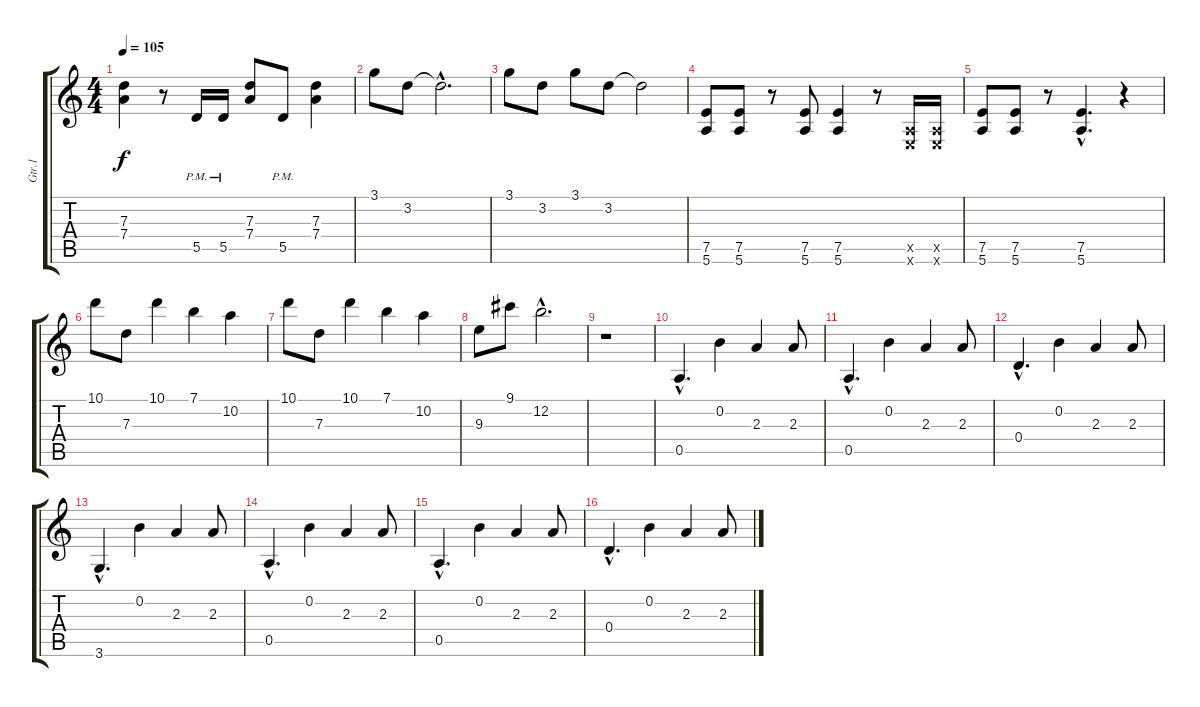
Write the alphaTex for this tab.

\track ("Gtr.1" "Gtr.1") {instrument overdrivenguitar}
\staff {score tabs}
\tuning (E4 B3 G3 D3 A2 E2) {hide}
\ts (4 4)
\tempo 105
\clef g2
\ks c
(7.3{t} 7.4{t}).4{dy f} r.8 5.5{pm}.16 5.5{pm}.16 (7.3 7.4).8 5.5{pm}.8 (7.3 7.4).4 |
3.1.8 3.2.8 3.2{hac t}.2{d} |
3.1.8 3.2.8 3.1.8 3.2.8 3.2{t}.2 |
(7.5 5.6).8 (7.5 5.6).8 r.8 (7.5 5.6).8 (7.5 5.6).4 r.8 (0.5{x} 0.6{x}).16 (0.5{x} 0.6{x}).16 |
(7.5 5.6).8 (7.5 5.6).8 r.8 (7.5{hac} 5.6{hac}).4{d} r.4 |
10.1.8 7.3.8 10.1.4 7.1.4 10.2.4 |
10.1.8 7.3.8 10.1.4 7.1.4 10.2.4 |
9.3.8 9.1.8 12.2{hac}.2{d} |
r.1 |
0.5{hac}.4{d} 0.2.4 2.3.4 2.3.8 |
0.5{hac}.4{d} 0.2.4 2.3.4 2.3.8 |
0.4{hac}.4{d} 0.2.4 2.3.4 2.3.8 |
3.6{hac}.4{d} 0.2.4 2.3.4 2.3.8 |
0.5{hac}.4{d} 0.2.4 2.3.4 2.3.8 |
0.5{hac}.4{d} 0.2.4 2.3.4 2.3.8 |
0.4{hac}.4{d} 0.2.4 2.3.4 2.3.8
